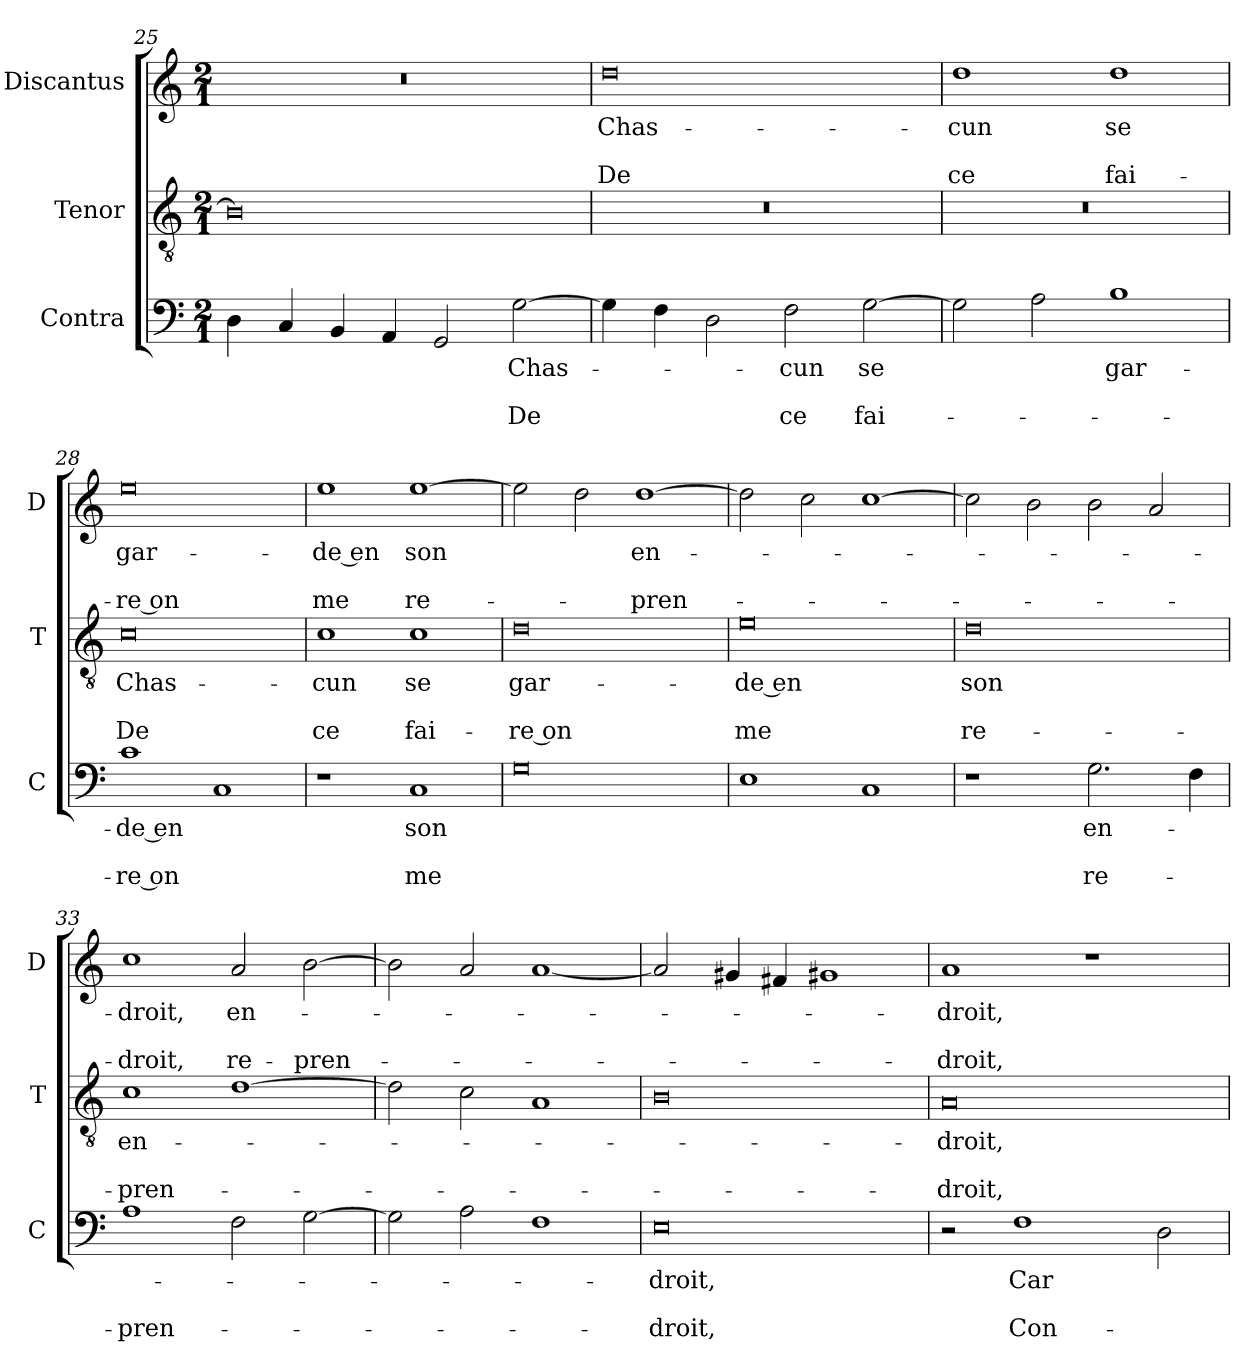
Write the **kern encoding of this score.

**kern	**text	**text	**text	**kern	**text	**text	**text	**kern	**text	**text	**text
*part3	*part3	*part3	*part3	*part2	*part2	*part2	*part2	*part1	*part1	*part1	*part1
*staff3	*staff3	*staff3	*staff3	*staff2	*staff2	*staff2	*staff2	*staff1	*staff1	*staff1	*staff1
*I"Contra	*	*	*	*I"Tenor	*	*	*	*I"Discantus	*	*	*
*I'C	*	*	*	*I'T	*	*	*	*I'D	*	*	*
*clefF4	*	*	*	*clefGv2	*	*	*	*clefG2	*	*	*
*k[]	*	*	*	*k[]	*	*	*	*k[]	*	*	*
*M2/1	*	*	*	*M2/1	*	*	*	*M2/1	*	*	*
=25	=25	=25	=25	=25	=25	=25	=25	=25	=25	=25	=25
4D	.	.	.	0B]	.	.	.	0r	.	.	.
4C	.	.	.	.	.	.	.	.	.	.	.
4BB	.	.	.	.	.	.	.	.	.	.	.
4AA	.	.	.	.	.	.	.	.	.	.	.
2GG	.	.	.	.	.	.	.	.	.	.	.
[2G	Chas-	.	De	.	.	.	.	.	.	.	.
=26	=26	=26	=26	=26	=26	=26	=26	=26	=26	=26	=26
4G]	.	.	.	0r	.	.	.	0dd	Chas-	.	De
4F	.	.	.	.	.	.	.	.	.	.	.
2D	.	.	.	.	.	.	.	.	.	.	.
2F	-cun	.	ce	.	.	.	.	.	.	.	.
[2G	se	.	fai-	.	.	.	.	.	.	.	.
=27	=27	=27	=27	=27	=27	=27	=27	=27	=27	=27	=27
2G]	.	.	.	0r	.	.	.	1dd	-cun	.	ce
2A	.	.	.	.	.	.	.	.	.	.	.
1B	gar-	.	.	.	.	.	.	1dd	se	.	fai-
=28	=28	=28	=28	=28	=28	=28	=28	=28	=28	=28	=28
1c	-de en	.	-re on	0c	Chas-	.	De	0ee	gar-	.	-re on
1C	.	.	.	.	.	.	.	.	.	.	.
=29	=29	=29	=29	=29	=29	=29	=29	=29	=29	=29	=29
1r	.	.	.	1c	-cun	.	ce	1ee	-de en	.	me
1C	son	.	me	1c	se	.	fai-	[1ee	son	.	re-
=30	=30	=30	=30	=30	=30	=30	=30	=30	=30	=30	=30
0G	.	.	.	0d	gar-	.	-re on	2ee]	.	.	.
.	.	.	.	.	.	.	.	2dd	.	.	.
.	.	.	.	.	.	.	.	[1dd	en-	.	-pren-
=31	=31	=31	=31	=31	=31	=31	=31	=31	=31	=31	=31
1E	.	.	.	0e	-de en	.	me	2dd]	.	.	.
.	.	.	.	.	.	.	.	2cc	.	.	.
1C	.	.	.	.	.	.	.	[1cc	.	.	.
=32	=32	=32	=32	=32	=32	=32	=32	=32	=32	=32	=32
1r	.	.	.	0d	son	.	re-	2cc]	.	.	.
.	.	.	.	.	.	.	.	2b	.	.	.
2.G	en-	.	re-	.	.	.	.	2b	.	.	.
.	.	.	.	.	.	.	.	2a	.	.	.
4F	.	.	.	.	.	.	.	.	.	.	.
=33	=33	=33	=33	=33	=33	=33	=33	=33	=33	=33	=33
1A	.	.	-pren-	1c	en-	.	-pren-	1cc	-droit,	.	-droit,
2F	.	.	.	[1d	.	.	.	2a	en-	.	re-
[2G	.	.	.	.	.	.	.	[2b	.	.	-pren-
=34	=34	=34	=34	=34	=34	=34	=34	=34	=34	=34	=34
2G]	.	.	.	2d]	.	.	.	2b]	.	.	.
2A	.	.	.	2c	.	.	.	2a	.	.	.
1F	.	.	.	1A	.	.	.	[1a	.	.	.
=35	=35	=35	=35	=35	=35	=35	=35	=35	=35	=35	=35
0E	-droit,	.	-droit,	0B	.	.	.	2a]	.	.	.
.	.	.	.	.	.	.	.	4g#X	.	.	.
.	.	.	.	.	.	.	.	4f#X	.	.	.
.	.	.	.	.	.	.	.	1g#X	.	.	.
=36	=36	=36	=36	=36	=36	=36	=36	=36	=36	=36	=36
2r	.	.	.	0A	-droit,	.	-droit,	1a	-droit,	.	-droit,
1F	Car	.	Con-	.	.	.	.	.	.	.	.
.	.	.	.	.	.	.	.	1r	.	.	.
2D	.	.	.	.	.	.	.	.	.	.	.
=	=	=	=	=	=	=	=	=	=	=	=
*-	*-	*-	*-	*-	*-	*-	*-	*-	*-	*-	*-
